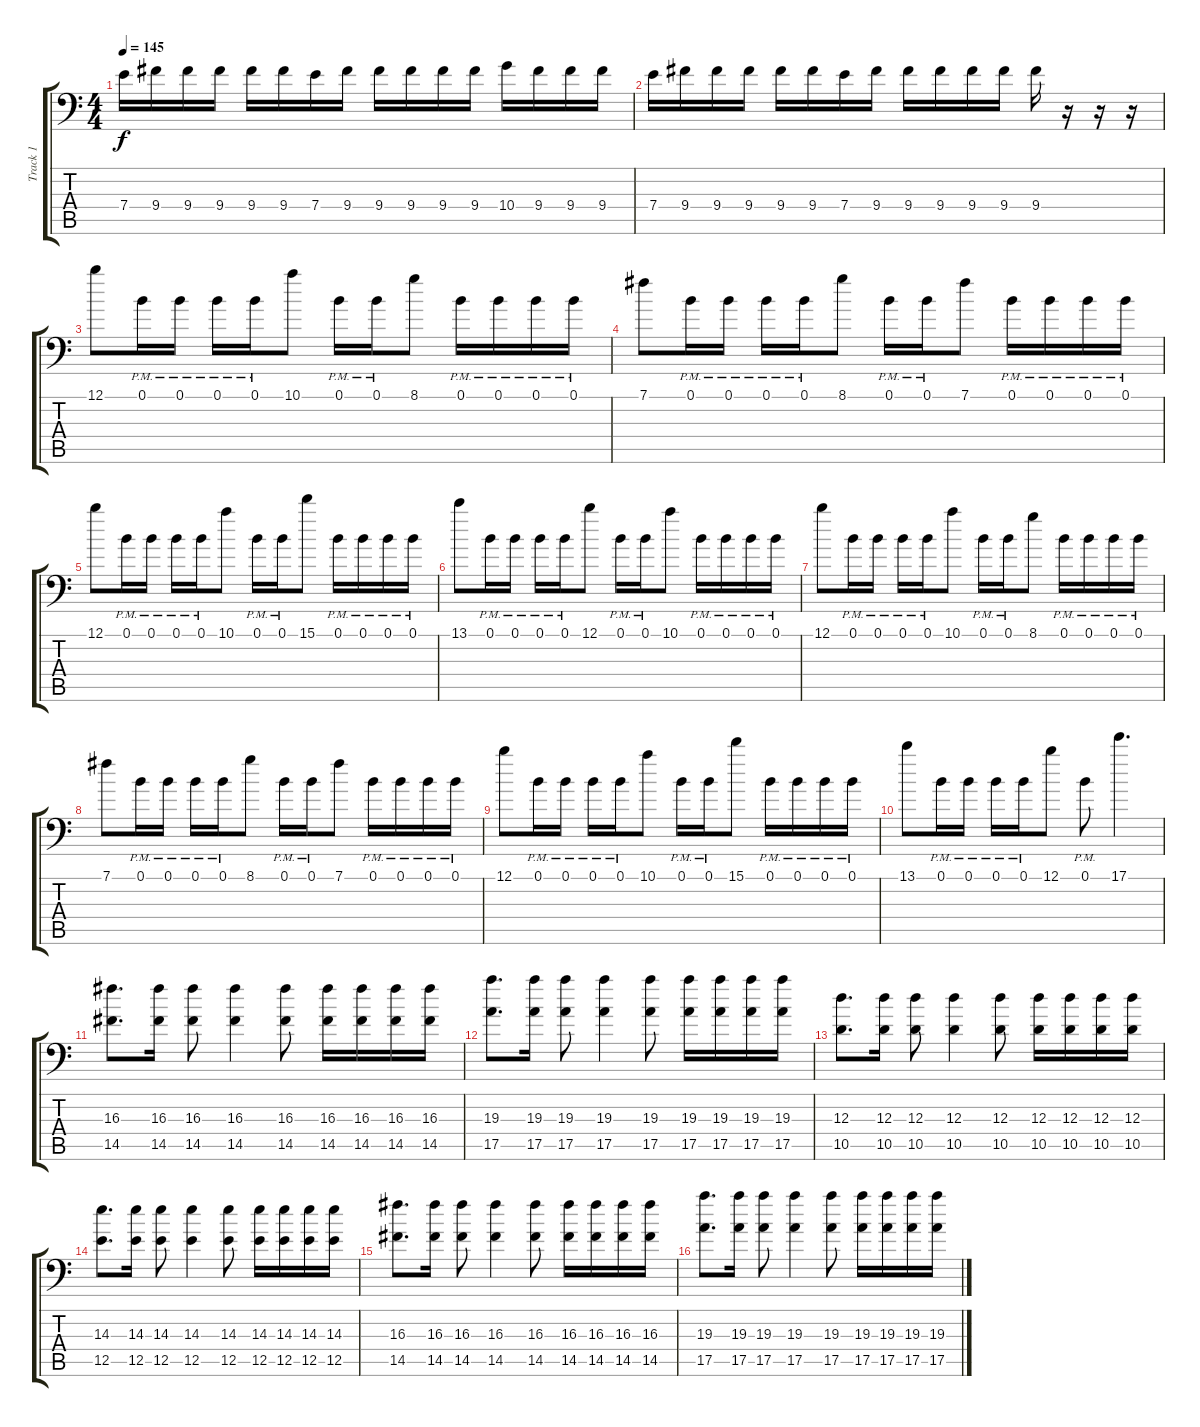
\track ("Track 1" "Track 1") {instrument distortionguitar}
\staff {score tabs}
\tuning (B3 Gb3 D3 A2 E2 A1) {hide}
\ts (4 4)
\tempo 145
\clef f4
\ks c
7.4.16{dy f} 9.4.16 9.4.16 9.4.16 9.4.16 9.4.16 7.4.16 9.4.16 9.4.16 9.4.16 9.4.16 9.4.16 10.4.16 9.4.16 9.4.16 9.4.16 |
7.4.16 9.4.16 9.4.16 9.4.16 9.4.16 9.4.16 7.4.16 9.4.16 9.4.16 9.4.16 9.4.16 9.4.16 9.4.16 r.16 r.16 r.16 |
12.1.8 0.1{pm}.16 0.1{pm}.16 0.1{pm}.16 0.1{pm}.16 10.1.8 0.1{pm}.16 0.1{pm}.16 8.1.8 0.1{pm}.16 0.1{pm}.16 0.1{pm}.16 0.1{pm}.16 |
7.1.8 0.1{pm}.16 0.1{pm}.16 0.1{pm}.16 0.1{pm}.16 8.1.8 0.1{pm}.16 0.1{pm}.16 7.1.8 0.1{pm}.16 0.1{pm}.16 0.1{pm}.16 0.1{pm}.16 |
12.1.8 0.1{pm}.16 0.1{pm}.16 0.1{pm}.16 0.1{pm}.16 10.1.8 0.1{pm}.16 0.1{pm}.16 15.1.8 0.1{pm}.16 0.1{pm}.16 0.1{pm}.16 0.1{pm}.16 |
13.1.8 0.1{pm}.16 0.1{pm}.16 0.1{pm}.16 0.1{pm}.16 12.1.8 0.1{pm}.16 0.1{pm}.16 10.1.8 0.1{pm}.16 0.1{pm}.16 0.1{pm}.16 0.1{pm}.16 |
12.1.8 0.1{pm}.16 0.1{pm}.16 0.1{pm}.16 0.1{pm}.16 10.1.8 0.1{pm}.16 0.1{pm}.16 8.1.8 0.1{pm}.16 0.1{pm}.16 0.1{pm}.16 0.1{pm}.16 |
7.1.8 0.1{pm}.16 0.1{pm}.16 0.1{pm}.16 0.1{pm}.16 8.1.8 0.1{pm}.16 0.1{pm}.16 7.1.8 0.1{pm}.16 0.1{pm}.16 0.1{pm}.16 0.1{pm}.16 |
12.1.8 0.1{pm}.16 0.1{pm}.16 0.1{pm}.16 0.1{pm}.16 10.1.8 0.1{pm}.16 0.1{pm}.16 15.1.8 0.1{pm}.16 0.1{pm}.16 0.1{pm}.16 0.1{pm}.16 |
13.1.8 0.1{pm}.16 0.1{pm}.16 0.1{pm}.16 0.1{pm}.16 12.1.8 0.1{pm}.8 17.1.4{d} |
(16.3 14.5).8{d} (16.3 14.5).16 (16.3 14.5).8 (16.3 14.5).4 (16.3 14.5).8 (16.3 14.5).16 (16.3 14.5).16 (16.3 14.5).16 (16.3 14.5).16 |
(19.3 17.5).8{d} (19.3 17.5).16 (19.3 17.5).8 (19.3 17.5).4 (19.3 17.5).8 (19.3 17.5).16 (19.3 17.5).16 (19.3 17.5).16 (19.3 17.5).16 |
(12.3 10.5).8{d} (12.3 10.5).16 (12.3 10.5).8 (12.3 10.5).4 (12.3 10.5).8 (12.3 10.5).16 (12.3 10.5).16 (12.3 10.5).16 (12.3 10.5).16 |
(14.3 12.5).8{d} (14.3 12.5).16 (14.3 12.5).8 (14.3 12.5).4 (14.3 12.5).8 (14.3 12.5).16 (14.3 12.5).16 (14.3 12.5).16 (14.3 12.5).16 |
(16.3 14.5).8{d} (16.3 14.5).16 (16.3 14.5).8 (16.3 14.5).4 (16.3 14.5).8 (16.3 14.5).16 (16.3 14.5).16 (16.3 14.5).16 (16.3 14.5).16 |
(19.3 17.5).8{d} (19.3 17.5).16 (19.3 17.5).8 (19.3 17.5).4 (19.3 17.5).8 (19.3 17.5).16 (19.3 17.5).16 (19.3 17.5).16 (19.3 17.5).16
